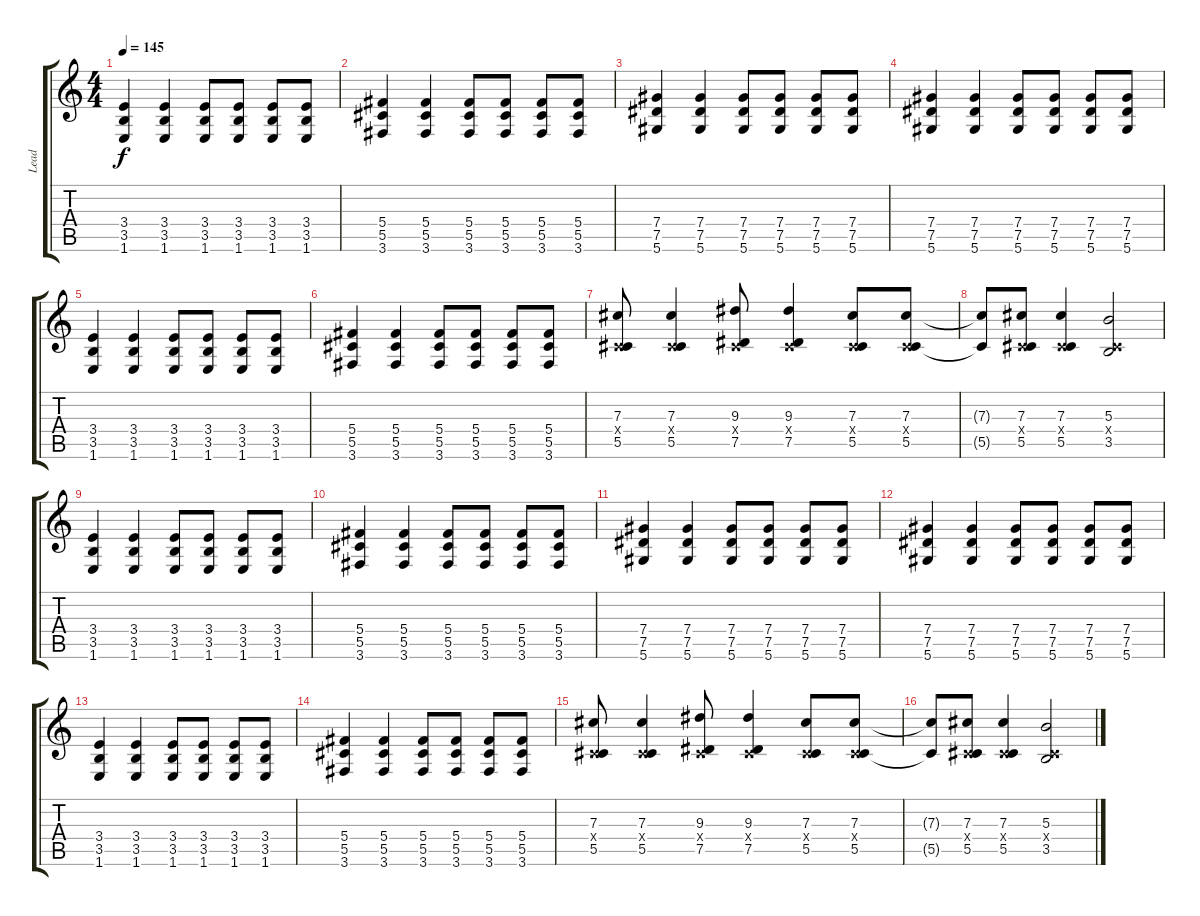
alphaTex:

\track ("Lead" "Lead") {instrument acousticguitarsteel}
\staff {score tabs}
\tuning (Eb4 Bb3 Gb3 Db3 Ab2 Eb2) {hide}
\ts (4 4)
\tempo 145
\clef g2
\ks c
(3.4 3.5 1.6).4{dy f} (3.4 3.5 1.6).4 (3.4 3.5 1.6).8 (3.4 3.5 1.6).8 (3.4 3.5 1.6).8 (3.4 3.5 1.6).8 |
(5.4 5.5 3.6).4 (5.4 5.5 3.6).4 (5.4 5.5 3.6).8 (5.4 5.5 3.6).8 (5.4 5.5 3.6).8 (5.4 5.5 3.6).8 |
(7.4 7.5 5.6).4 (7.4 7.5 5.6).4 (7.4 7.5 5.6).8 (7.4 7.5 5.6).8 (7.4 7.5 5.6).8 (7.4 7.5 5.6).8 |
(7.4 7.5 5.6).4 (7.4 7.5 5.6).4 (7.4 7.5 5.6).8 (7.4 7.5 5.6).8 (7.4 7.5 5.6).8 (7.4 7.5 5.6).8 |
(3.4 3.5 1.6).4 (3.4 3.5 1.6).4 (3.4 3.5 1.6).8 (3.4 3.5 1.6).8 (3.4 3.5 1.6).8 (3.4 3.5 1.6).8 |
(5.4 5.5 3.6).4 (5.4 5.5 3.6).4 (5.4 5.5 3.6).8 (5.4 5.5 3.6).8 (5.4 5.5 3.6).8 (5.4 5.5 3.6).8 |
(7.3 0.4{x} 5.5).8 (7.3 0.4{x} 5.5).4 (9.3 0.4{x} 7.5).8 (9.3 0.4{x} 7.5).4 (7.3 0.4{x} 5.5).8 (7.3 0.4{x} 5.5).8 |
(7.3{t} 5.5{t}).8 (7.3 0.4{x} 5.5).8 (7.3 0.4{x} 5.5).4 (5.3 0.4{x} 3.5).2 |
(3.4 3.5 1.6).4 (3.4 3.5 1.6).4 (3.4 3.5 1.6).8 (3.4 3.5 1.6).8 (3.4 3.5 1.6).8 (3.4 3.5 1.6).8 |
(5.4 5.5 3.6).4 (5.4 5.5 3.6).4 (5.4 5.5 3.6).8 (5.4 5.5 3.6).8 (5.4 5.5 3.6).8 (5.4 5.5 3.6).8 |
(7.4 7.5 5.6).4 (7.4 7.5 5.6).4 (7.4 7.5 5.6).8 (7.4 7.5 5.6).8 (7.4 7.5 5.6).8 (7.4 7.5 5.6).8 |
(7.4 7.5 5.6).4 (7.4 7.5 5.6).4 (7.4 7.5 5.6).8 (7.4 7.5 5.6).8 (7.4 7.5 5.6).8 (7.4 7.5 5.6).8 |
(3.4 3.5 1.6).4 (3.4 3.5 1.6).4 (3.4 3.5 1.6).8 (3.4 3.5 1.6).8 (3.4 3.5 1.6).8 (3.4 3.5 1.6).8 |
(5.4 5.5 3.6).4 (5.4 5.5 3.6).4 (5.4 5.5 3.6).8 (5.4 5.5 3.6).8 (5.4 5.5 3.6).8 (5.4 5.5 3.6).8 |
(7.3 0.4{x} 5.5).8 (7.3 0.4{x} 5.5).4 (9.3 0.4{x} 7.5).8 (9.3 0.4{x} 7.5).4 (7.3 0.4{x} 5.5).8 (7.3 0.4{x} 5.5).8 |
(7.3{t} 5.5{t}).8 (7.3 0.4{x} 5.5).8 (7.3 0.4{x} 5.5).4 (5.3 0.4{x} 3.5).2
